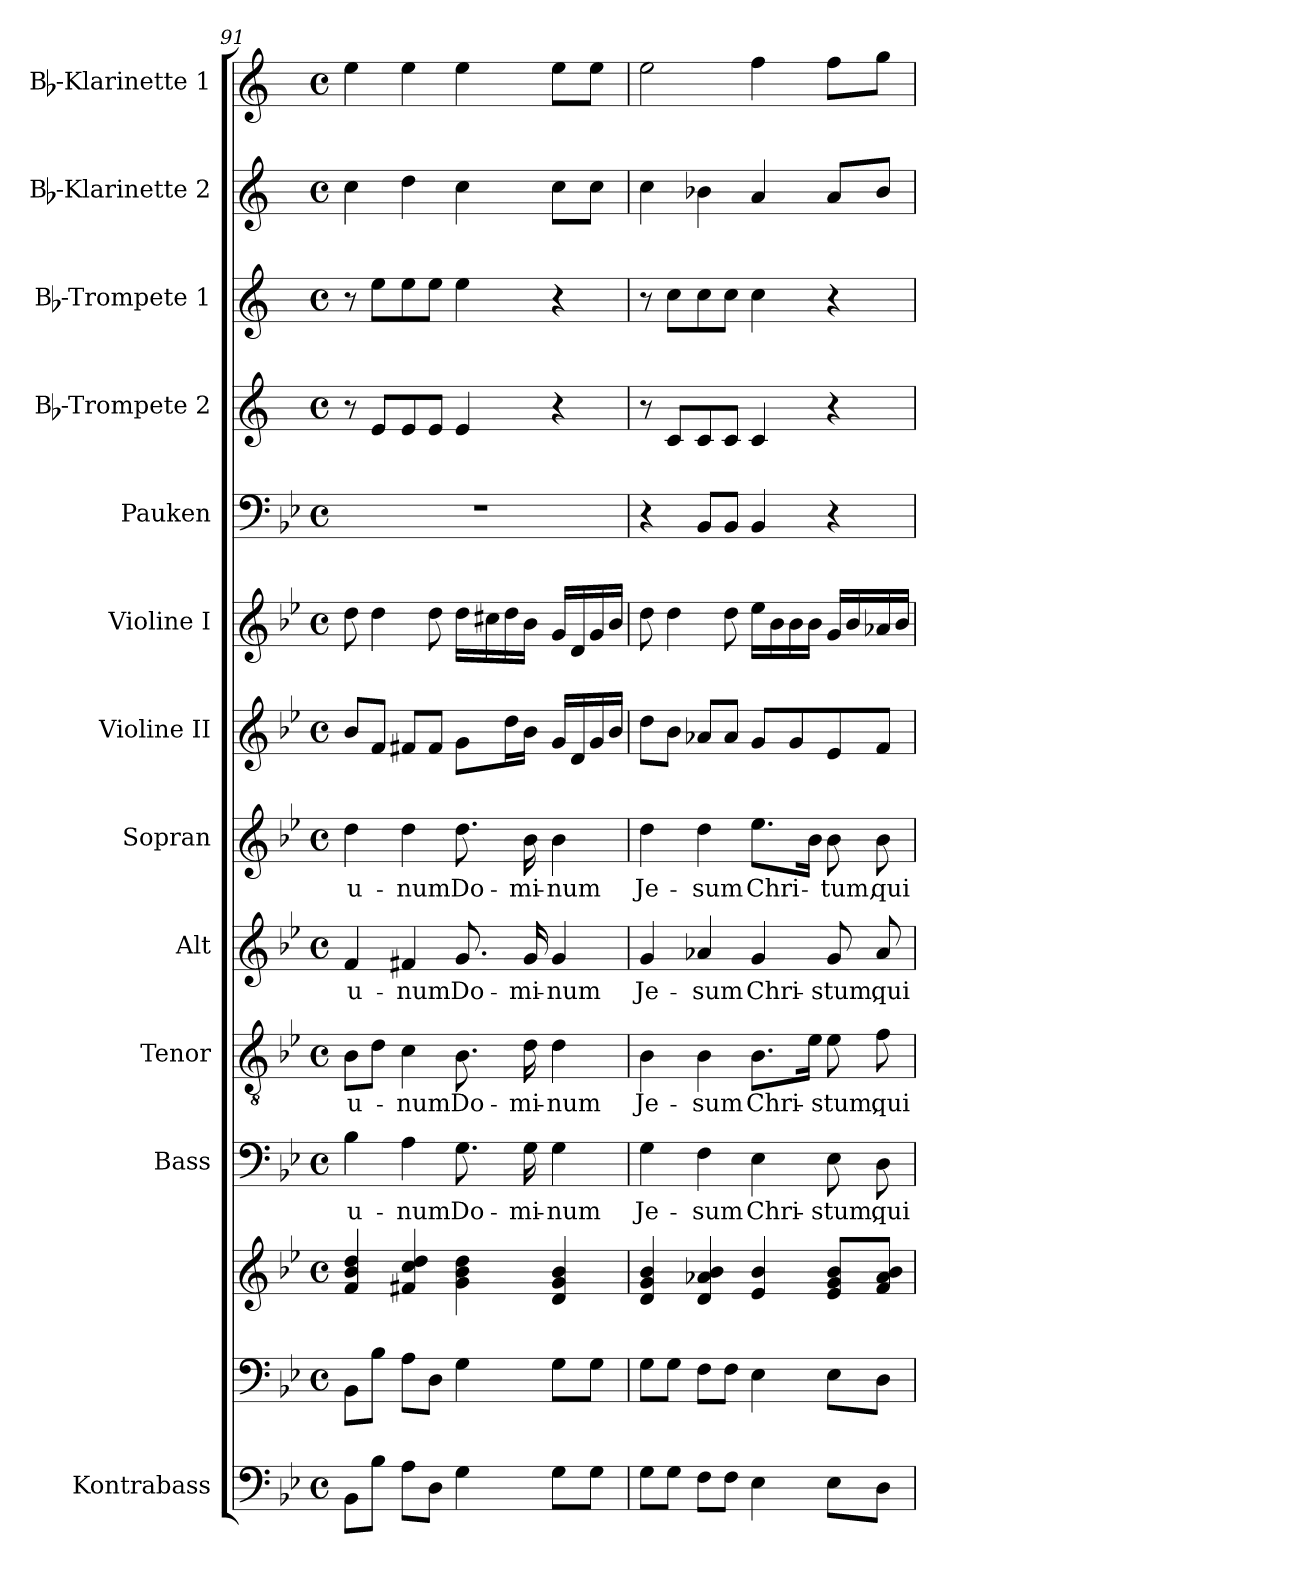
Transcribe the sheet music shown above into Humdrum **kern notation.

**kern	**kern	**kern	**kern	**text	**kern	**text	**kern	**text	**kern	**text	**kern	**kern	**kern	**kern	**kern	**kern	**kern
*part13	*part12	*part12	*part11	*part11	*part10	*part10	*part9	*part9	*part8	*part8	*part7	*part6	*part5	*part4	*part3	*part2	*part1
*staff14	*staff13	*staff12	*staff11	*staff11	*staff10	*staff10	*staff9	*staff9	*staff8	*staff8	*staff7	*staff6	*staff5	*staff4	*staff3	*staff2	*staff1
*I"Kontrabass	*	*	*I"Bass	*	*I"Tenor	*	*I"Alt	*	*I"Sopran	*	*I"Violine II	*I"Violine I	*I"Pauken	*I"Bb-Trompete 2	*I"Bb-Trompete 1	*I"Bb-Klarinette 2	*I"Bb-Klarinette 1
*I'Kb.	*	*	*I'B.	*	*I'T.	*	*I'A.	*	*I'S.	*	*I'Vl. II	*I'Vl. I	*I'Pk.	*I'Bb Trp. 2	*I'Bb Trp. 1	*I'Bb Kl. 2	*I'Bb Kl. 1
!!LO:PB:g=z
*clefF4	*clefF4	*clefG2	*clefF4	*	*clefGv2	*	*clefG2	*	*clefG2	*	*clefG2	*clefG2	*clefF4	*clefG2	*clefG2	*clefG2	*clefG2
*ITrd7c12	*	*	*	*	*	*	*	*	*	*	*	*	*	*ITrd1c2	*ITrd1c2	*ITrd1c2	*ITrd1c2
*k[b-e-]	*k[b-e-]	*k[b-e-]	*k[b-e-]	*	*k[b-e-]	*	*k[b-e-]	*	*k[b-e-]	*	*k[b-e-]	*k[b-e-]	*k[b-e-]	*k[b-e-]	*k[b-e-]	*k[b-e-]	*k[b-e-]
*B-:	*B-:	*B-:	*B-:	*	*B-:	*	*B-:	*	*B-:	*	*B-:	*B-:	*B-:	*B-:	*B-:	*B-:	*B-:
*M4/4	*M4/4	*M4/4	*M4/4	*	*M4/4	*	*M4/4	*	*M4/4	*	*M4/4	*M4/4	*M4/4	*M4/4	*M4/4	*M4/4	*M4/4
*met(c)	*met(c)	*met(c)	*met(c)	*	*met(c)	*	*met(c)	*	*met(c)	*	*met(c)	*met(c)	*met(c)	*met(c)	*met(c)	*met(c)	*met(c)
=91	=91	=91	=91	=91	=91	=91	=91	=91	=91	=91	=91	=91	=91	=91	=91	=91	=91
!	!	!	!	!LO:LY:b	!	!LO:LY:b	!	!LO:LY:b	!	!LO:LY:b	!	!	!	!	!	!	!
8BBB-\L	8BB-\L	4f/ 4b-/ 4dd/	4B-\	u-	8B-\L	u-	4f/	u-	4dd\	u-	8b-/L	8dd\	1r	8r	8r	4b-\	4dd\
8BB-\J	8B-\J	.	.	.	8d\J	.	.	.	.	.	8f/J	4dd\	.	8d/L	8dd\L	.	.
!	!	!	!	!LO:LY:b	!	!LO:LY:b	!	!LO:LY:b	!	!LO:LY:b	!	!	!	!	!	!	!
8AA\L	8A\L	4f#X/ 4cc/ 4dd/	4A\	-num	4c\	-num	4f#X/	-num	4dd\	-num	8f#X/L	.	.	8d/	8dd\	4cc\	4dd\
8DD\J	8D\J	.	.	.	.	.	.	.	.	.	8f#/J	8dd\	.	8d/J	8dd\J	.	.
!	!	!	!	!LO:LY:b	!	!LO:LY:b	!	!LO:LY:b	!	!LO:LY:b	!	!	!	!	!	!	!
4GG\	4G\	4g\ 4b-\ 4dd\	8.G\	Do-	8.B-\	Do-	8.g/	Do-	8.dd\	Do-	8g\L	16dd\LL	.	4d/	4dd\	4b-\	4dd\
.	.	.	.	.	.	.	.	.	.	.	.	16cc#X\	.	.	.	.	.
.	.	.	.	.	.	.	.	.	.	.	16dd\L	16dd\	.	.	.	.	.
!	!	!	!	!LO:LY:b	!	!LO:LY:b	!	!LO:LY:b	!	!LO:LY:b	!	!	!	!	!	!	!
.	.	.	16G\	-mi-	16d\	-mi-	16g/	-mi-	16b-\	-mi-	16b-\JJ	16b-\JJ	.	.	.	.	.
!	!	!	!	!LO:LY:b	!	!LO:LY:b	!	!LO:LY:b	!	!LO:LY:b	!	!	!	!	!	!	!
8GG\L	8G\L	4d/ 4g/ 4b-/	4G\	-num	4d\	-num	4g/	-num	4b-\	-num	16g/LL	16g/LL	.	4r	4r	8b-\L	8dd\L
.	.	.	.	.	.	.	.	.	.	.	16d/	16d/	.	.	.	.	.
8GG\J	8G\J	.	.	.	.	.	.	.	.	.	16g/	16g/	.	.	.	8b-\J	8dd\J
.	.	.	.	.	.	.	.	.	.	.	16b-/JJ	16b-/JJ	.	.	.	.	.
=92	=92	=92	=92	=92	=92	=92	=92	=92	=92	=92	=92	=92	=92	=92	=92	=92	=92
!	!	!	!	!LO:LY:b	!	!LO:LY:b	!	!LO:LY:b	!	!LO:LY:b	!	!	!	!	!	!	!
8GG\L	8G\L	4d/ 4g/ 4b-/	4G\	Je-	4B-\	Je-	4g/	Je-	4dd\	Je-	8dd\L	8dd\	4r	8r	8r	4b-\	2dd\
8GG\J	8G\J	.	.	.	.	.	.	.	.	.	8b-\J	4dd\	.	8B-/L	8b-\L	.	.
!	!	!	!	!LO:LY:b	!	!LO:LY:b	!	!LO:LY:b	!	!LO:LY:b	!	!	!	!	!	!	!
8FF\L	8F\L	4d/ 4a-X/ 4b-/	4F\	-sum	4B-\	-sum	4a-X/	-sum	4dd\	-sum	8a-X/L	.	8BB-/L	8B-/	8b-\	4a-X\	.
8FF\J	8F\J	.	.	.	.	.	.	.	.	.	8a-/J	8dd\	8BB-/J	8B-/J	8b-\J	.	.
!	!	!	!	!LO:LY:b	!	!LO:LY:b	!	!LO:LY:b	!	!LO:LY:b	!	!	!	!	!	!	!
4EE-\	4E-\	4e-/ 4b-/	4E-\	Chri-	8.B-\L	Chri-	4g/	Chri-	8.ee-\L	Chri-	8g/L	16ee-\LL	4BB-/	4B-/	4b-\	4g/	4ee-\
.	.	.	.	.	.	.	.	.	.	.	.	16b-\	.	.	.	.	.
.	.	.	.	.	.	.	.	.	.	.	8g/	16b-\	.	.	.	.	.
.	.	.	.	.	16e-\Jk	.	.	.	16b-\Jk	.	.	16b-\JJ	.	.	.	.	.
!	!	!	!	!LO:LY:b	!	!LO:LY:b	!	!LO:LY:b	!	!LO:LY:b	!	!	!	!	!	!	!
8EE-\L	8E-\L	8e-/ 8g/ 8b-/L	8E-\	-stum,	8e-\	-stum,	8g/	-stum,	8b-\	-tum,	8e-/	16g/LL	4r	4r	4r	8g/L	8ee-\L
.	.	.	.	.	.	.	.	.	.	.	.	16b-/	.	.	.	.	.
!	!	!	!	!LO:LY:b	!	!LO:LY:b	!	!LO:LY:b	!	!LO:LY:b	!	!	!	!	!	!	!
8DD\J	8D\J	8f/ 8a-/ 8b-/J	8D\	qui	8f\	qui	8a-/	qui	8b-\	qui	8f/J	16a-X/	.	.	.	8a-/J	8ff\J
.	.	.	.	.	.	.	.	.	.	.	.	16b-/JJ	.	.	.	.	.
=	=	=	=	=	=	=	=	=	=	=	=	=	=	=	=	=	=
*-	*-	*-	*-	*-	*-	*-	*-	*-	*-	*-	*-	*-	*-	*-	*-	*-	*-
